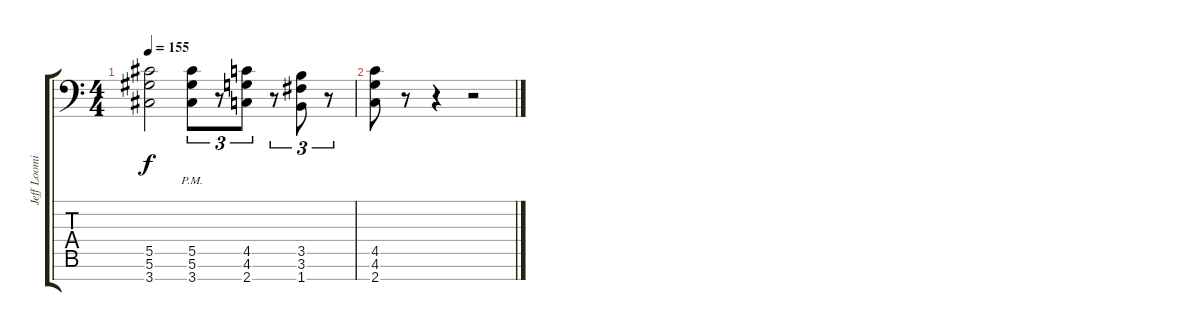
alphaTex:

\track ("Jeff Loomis" "Jeff Loomi") {instrument distortionguitar}
\staff {score tabs}
\tuning (Eb4 Bb3 Gb3 Db3 Ab2 Eb2 Bb1) {hide}
\ts (4 4)
\tempo 155
\clef f4
\ks c
(5.5 5.6 3.7).2{dy f} (5.5{pm} 5.6{pm} 3.7{pm}).8{tu (3 2)} r.8{tu (3 2)} (4.5 4.6 2.7).8{tu (3 2)} r.8{tu (3 2)} (3.5 3.6 1.7).8{tu (3 2)} r.8{tu (3 2)} |
(4.5 4.6 2.7).8 r.8 r.4 r.2
